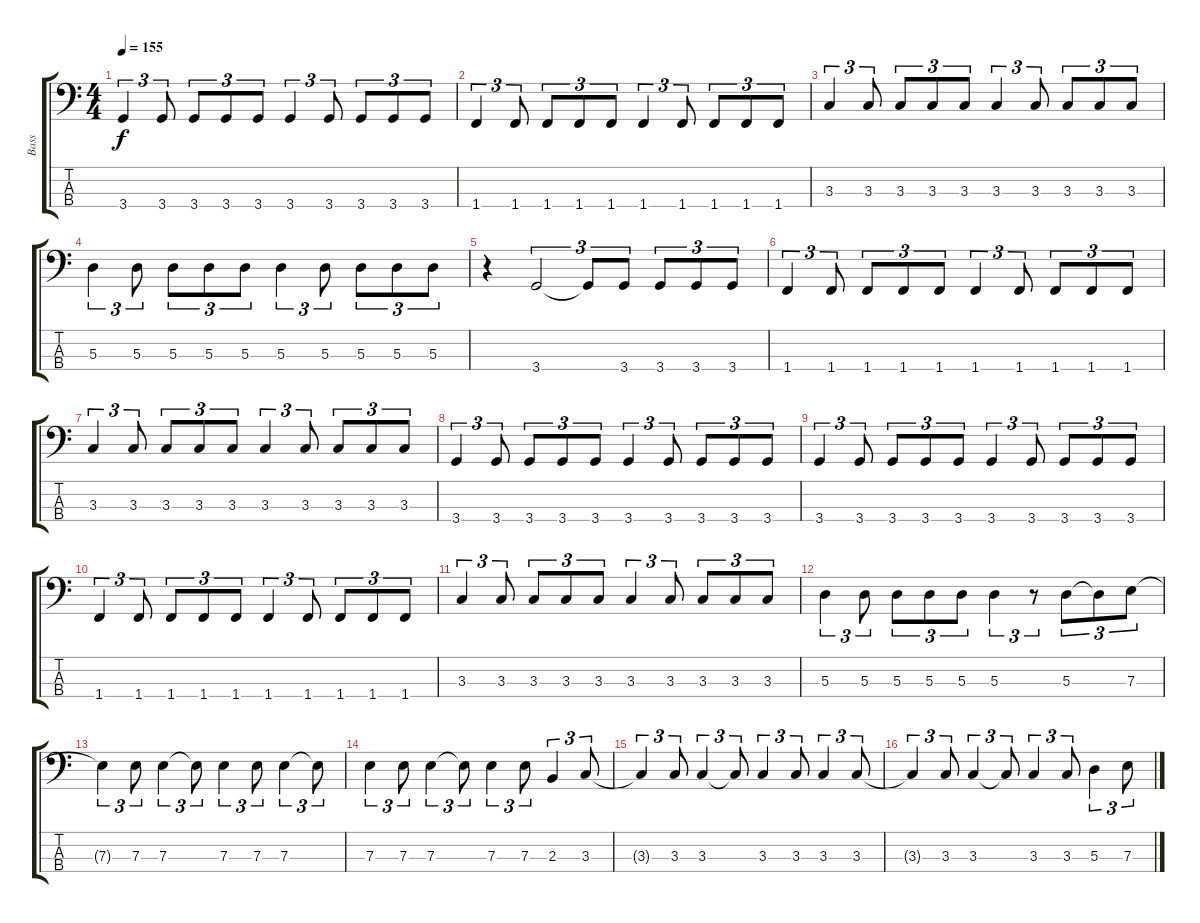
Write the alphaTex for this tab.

\track ("Bass" "Bass") {instrument electricbassfinger}
\staff {score tabs}
\tuning (G2 D2 A1 E1) {hide}
\ts (4 4)
\tempo 155
\clef f4
\ks c
3.4.4{tu (3 2) dy f} 3.4.8{tu (3 2)} 3.4.8{tu (3 2)} 3.4.8{tu (3 2)} 3.4.8{tu (3 2)} 3.4.4{tu (3 2)} 3.4.8{tu (3 2)} 3.4.8{tu (3 2)} 3.4.8{tu (3 2)} 3.4.8{tu (3 2)} |
1.4.4{tu (3 2)} 1.4.8{tu (3 2)} 1.4.8{tu (3 2)} 1.4.8{tu (3 2)} 1.4.8{tu (3 2)} 1.4.4{tu (3 2)} 1.4.8{tu (3 2)} 1.4.8{tu (3 2)} 1.4.8{tu (3 2)} 1.4.8{tu (3 2)} |
3.3.4{tu (3 2)} 3.3.8{tu (3 2)} 3.3.8{tu (3 2)} 3.3.8{tu (3 2)} 3.3.8{tu (3 2)} 3.3.4{tu (3 2)} 3.3.8{tu (3 2)} 3.3.8{tu (3 2)} 3.3.8{tu (3 2)} 3.3.8{tu (3 2)} |
5.3.4{tu (3 2)} 5.3.8{tu (3 2)} 5.3.8{tu (3 2)} 5.3.8{tu (3 2)} 5.3.8{tu (3 2)} 5.3.4{tu (3 2)} 5.3.8{tu (3 2)} 5.3.8{tu (3 2)} 5.3.8{tu (3 2)} 5.3.8{tu (3 2)} |
r.4 3.4.2{tu (3 2)} 3.4{t}.8{tu (3 2)} 3.4.8{tu (3 2)} 3.4.8{tu (3 2)} 3.4.8{tu (3 2)} 3.4.8{tu (3 2)} |
1.4.4{tu (3 2)} 1.4.8{tu (3 2)} 1.4.8{tu (3 2)} 1.4.8{tu (3 2)} 1.4.8{tu (3 2)} 1.4.4{tu (3 2)} 1.4.8{tu (3 2)} 1.4.8{tu (3 2)} 1.4.8{tu (3 2)} 1.4.8{tu (3 2)} |
3.3.4{tu (3 2)} 3.3.8{tu (3 2)} 3.3.8{tu (3 2)} 3.3.8{tu (3 2)} 3.3.8{tu (3 2)} 3.3.4{tu (3 2)} 3.3.8{tu (3 2)} 3.3.8{tu (3 2)} 3.3.8{tu (3 2)} 3.3.8{tu (3 2)} |
3.4.4{tu (3 2)} 3.4.8{tu (3 2)} 3.4.8{tu (3 2)} 3.4.8{tu (3 2)} 3.4.8{tu (3 2)} 3.4.4{tu (3 2)} 3.4.8{tu (3 2)} 3.4.8{tu (3 2)} 3.4.8{tu (3 2)} 3.4.8{tu (3 2)} |
3.4.4{tu (3 2)} 3.4.8{tu (3 2)} 3.4.8{tu (3 2)} 3.4.8{tu (3 2)} 3.4.8{tu (3 2)} 3.4.4{tu (3 2)} 3.4.8{tu (3 2)} 3.4.8{tu (3 2)} 3.4.8{tu (3 2)} 3.4.8{tu (3 2)} |
1.4.4{tu (3 2)} 1.4.8{tu (3 2)} 1.4.8{tu (3 2)} 1.4.8{tu (3 2)} 1.4.8{tu (3 2)} 1.4.4{tu (3 2)} 1.4.8{tu (3 2)} 1.4.8{tu (3 2)} 1.4.8{tu (3 2)} 1.4.8{tu (3 2)} |
3.3.4{tu (3 2)} 3.3.8{tu (3 2)} 3.3.8{tu (3 2)} 3.3.8{tu (3 2)} 3.3.8{tu (3 2)} 3.3.4{tu (3 2)} 3.3.8{tu (3 2)} 3.3.8{tu (3 2)} 3.3.8{tu (3 2)} 3.3.8{tu (3 2)} |
5.3.4{tu (3 2)} 5.3.8{tu (3 2)} 5.3.8{tu (3 2)} 5.3.8{tu (3 2)} 5.3.8{tu (3 2)} 5.3.4{tu (3 2)} r.8{tu (3 2)} 5.3.8{tu (3 2)} 5.3{t}.8{tu (3 2)} 7.3.8{tu (3 2)} |
7.3{t}.4{tu (3 2)} 7.3.8{tu (3 2)} 7.3.4{tu (3 2)} 7.3{t}.8{tu (3 2)} 7.3.4{tu (3 2)} 7.3.8{tu (3 2)} 7.3.4{tu (3 2)} 7.3{t}.8{tu (3 2)} |
7.3.4{tu (3 2)} 7.3.8{tu (3 2)} 7.3.4{tu (3 2)} 7.3{t}.8{tu (3 2)} 7.3.4{tu (3 2)} 7.3.8{tu (3 2)} 2.3.4{tu (3 2)} 3.3.8{tu (3 2)} |
3.3{t}.4{tu (3 2)} 3.3.8{tu (3 2)} 3.3.4{tu (3 2)} 3.3{t}.8{tu (3 2)} 3.3.4{tu (3 2)} 3.3.8{tu (3 2)} 3.3.4{tu (3 2)} 3.3.8{tu (3 2)} |
3.3{t}.4{tu (3 2)} 3.3.8{tu (3 2)} 3.3.4{tu (3 2)} 3.3{t}.8{tu (3 2)} 3.3.4{tu (3 2)} 3.3.8{tu (3 2)} 5.3.4{tu (3 2)} 7.3.8{tu (3 2)}
